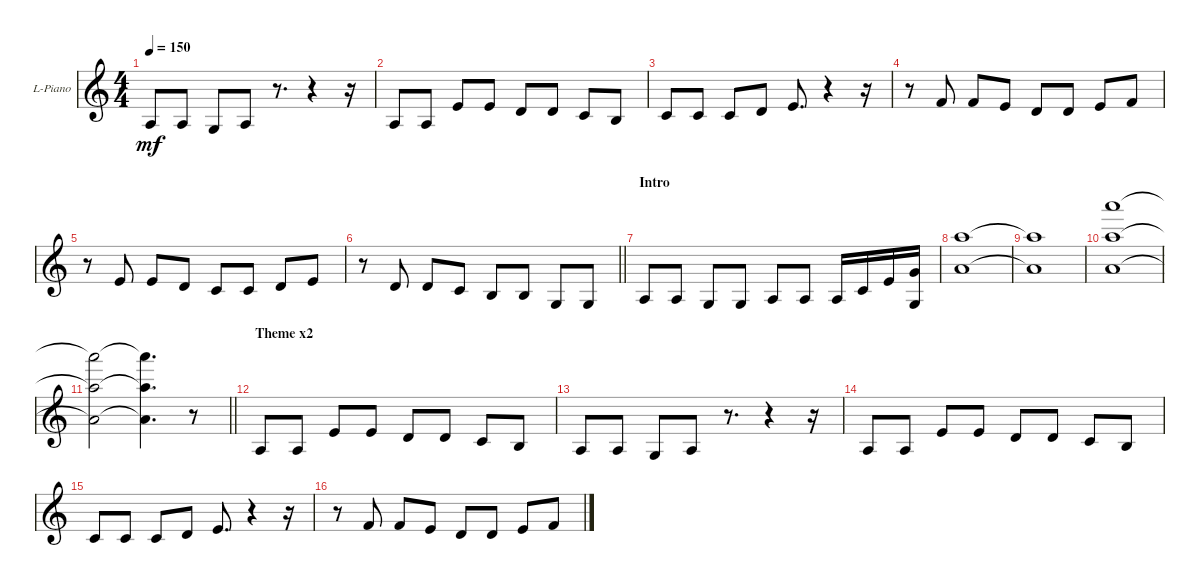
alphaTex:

\bracketExtendMode groupsimilarinstruments
\firstSystemTrackNameOrientation horizontal
\otherSystemsTrackNameOrientation horizontal
\track ("Left Piano" "L-Piano") {instrument violin}
\staff {score}
\tuning (E5 A4 D4 G3)
\ts (4 4)
\tempo 150
\clef g2
\ks c
2.4.8{dy mf} 2.4.8 0.4.8 2.4.8 r.8{d} r.4 r.16 |
2.4.8 2.4.8 2.3.8 2.3.8 0.3.8 0.3.8 5.4.8 4.4.8 |
5.4.8 5.4.8 5.4.8 0.3.8 2.3.8{d} r.4 r.16 |
r.8 3.3.8 3.3.8 2.3.8 0.3.8 0.3.8 2.3.8 3.3.8 |
r.8 2.3.8 2.3.8 0.3.8 5.4.8 5.4.8 0.3.8 2.3.8 |
\barLineRight lightlight
r.8 0.3.8 0.3.8 5.4.8 4.4.8 4.4.8 0.4.8 0.4.8 |
\section ("" "Intro")
2.4.8 2.4.8 0.4.8 0.4.8 2.4.8 2.4.8 2.4.16 5.4.16 2.3.16 (0.4 5.3).16 |
(0.2 5.1).1 |
(0.2{t} 5.1{t}).1 |
(17.1 0.2 19.3).1 |
\barLineRight lightlight
(17.1{t} 0.2{t} 19.3{t}).2 (17.1{t} 0.2{t} 19.3{t}).4{d} r.8 |
\section ("" "Theme x2")
2.4.8 2.4.8 2.3.8 2.3.8 0.3.8 0.3.8 5.4.8 4.4.8 |
2.4.8 2.4.8 0.4.8 2.4.8 r.8{d} r.4 r.16 |
2.4.8 2.4.8 2.3.8 2.3.8 0.3.8 0.3.8 5.4.8 4.4.8 |
5.4.8 5.4.8 5.4.8 0.3.8 2.3.8{d} r.4 r.16 |
r.8 3.3.8 3.3.8 2.3.8 0.3.8 0.3.8 2.3.8 3.3.8
